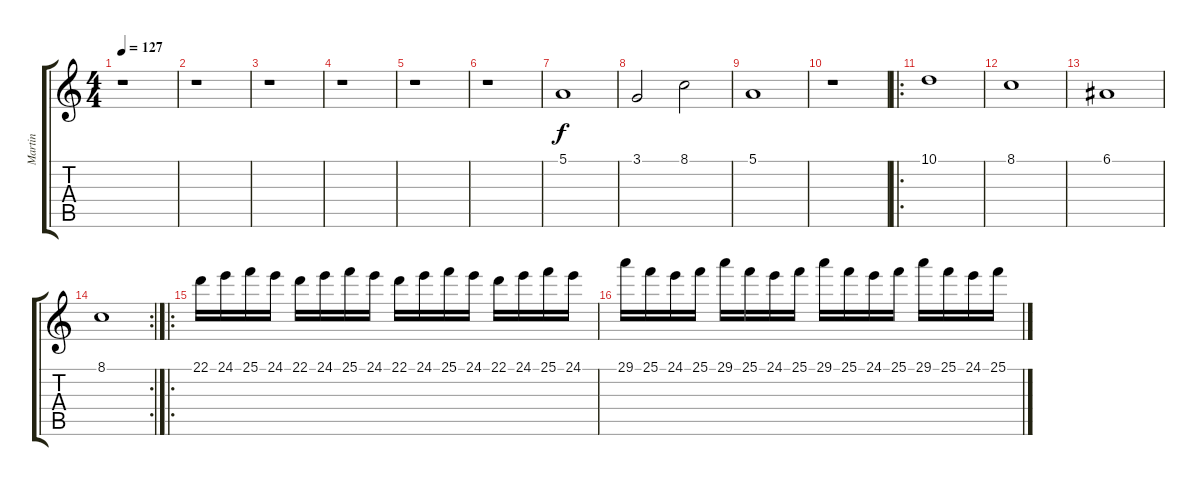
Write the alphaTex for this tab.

\track ("Martin" "Martin") {instrument choiraahs}
\staff {score tabs}
\tuning (E4 B3 G3 D3 A2 D2) {hide}
\ts (4 4)
\tempo 127
\clef g2
\ks c
r.1{dy f} |
r.1 |
r.1 |
r.1 |
r.1 |
r.1 |
5.1.1 |
3.1.2 8.1.2 |
5.1.1 |
r.1 |
\ro
10.1.1 |
8.1.1 |
6.1.1 |
\rc 2
8.1.1 |
\ro
22.1.16{volume 12 instrument dulcimer} 24.1.16 25.1.16 24.1.16 22.1.16 24.1.16 25.1.16 24.1.16 22.1.16 24.1.16 25.1.16 24.1.16 22.1.16 24.1.16 25.1.16 24.1.16 |
29.1.16 25.1.16 24.1.16 25.1.16 29.1.16 25.1.16 24.1.16 25.1.16 29.1.16 25.1.16 24.1.16 25.1.16 29.1.16 25.1.16 24.1.16 25.1.16
